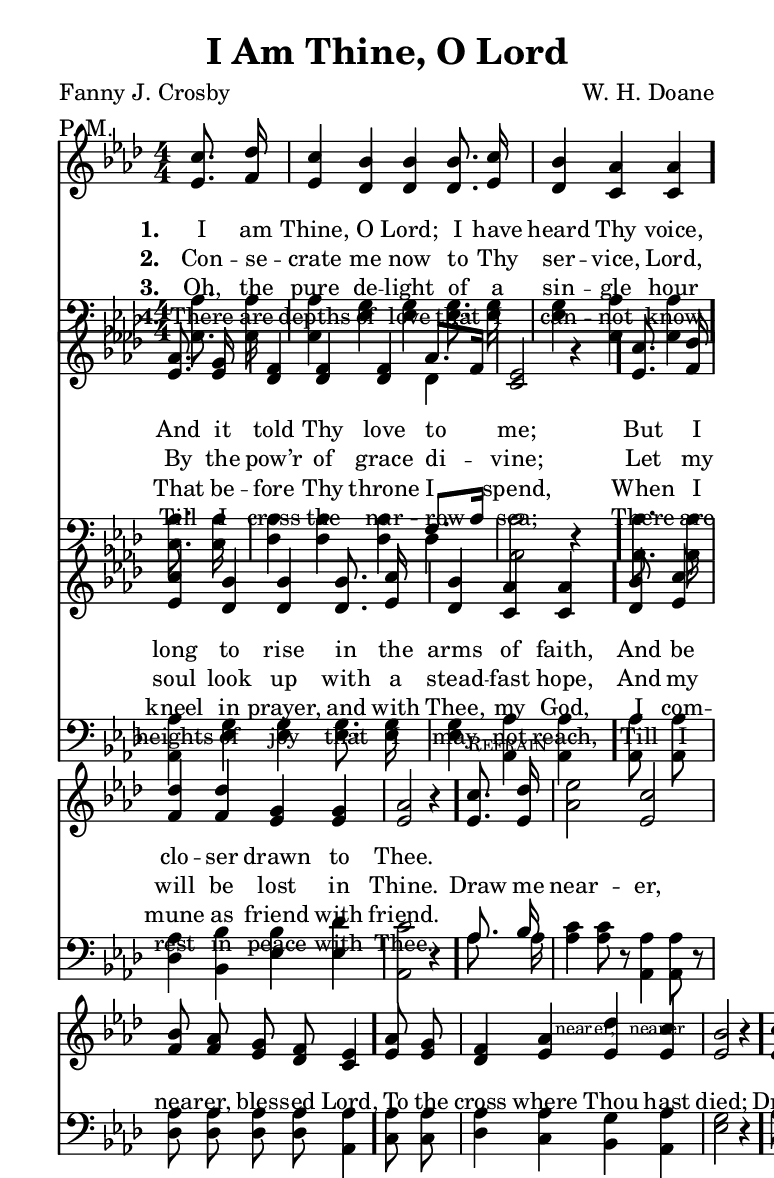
\include "common/global.ily"
\paper {
  \include "common/paper.ily"
  page-count = 1
system-count = 5

}

\header{
  hymnnumber = "221"
  title = "I Am Thine, O Lord"
  tunename = ""
  meter = "P. M."
  poet = "Fanny J. Crosby"
  composer = "W. H. Doane"
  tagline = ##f
}

ta = { \tempo 4=80 }
tb = { \tempo 4=40 }

global = {
  \include "common/overrides.ily"
  \override Staff.TimeSignature.style = #'numbered
  \time 4/4
  \override Score.MetronomeMark.transparent = ##t % hide all fermata changes too
  \ta
  \key aes \major
  \partial 4
  \autoBeamOff
}

patternA = { c8. c16 | c4 c c c8. c16 | c4 c c }
patternB = { c8. c16 | c4 c c c8.[ c16] | c2 c4 }
patternG = { c8. c16 | c4 c c c | c2 c4 }
patternC = { c8 c | c4 c c c | c2 c4 }
patternD = { c8. c16 | c2 c | c8 c c c c4 }
patternE = { c8. c16 | c4 c8 r c4 c8 r | c8 c c c c4 }
patternF = { c8. c16 | c4 c c4. c8 | c2 c4 }

notesSoprano = {
\global
\relative c'' {

  c8. des16 | c4 bes bes bes8. c16 | bes4 aes aes
  aes8. g16 | f4 f f aes8.[ f16] | ees2 r4
  c'8. des16 | c4 bes bes bes8. c16 | bes4 aes aes
  bes8 c | des4 des g, g | aes2 r4

  \eogbreak
  << s^\markup { \small \caps "Refrain" }
  { c8. des16 | ees2 c | bes8 aes g f ees4 } >>
  aes8 g | f4 aes des c | bes2 r4
  c8. des16 | ees4 ees8 r c4 c8 r | bes8 aes g f \tb des'4\fermata \ta
  c8. bes16 | aes4 aes c4. bes8 | aes2 r4

  \bar "|."

}
}

notesAlto = {
\global
\relative e' {

  \changePitch \patternA { ees f | ees des des des ees | des c c }
  \changePitch \patternG { ees ees | des des des des | c r }
  \changePitch \patternA { ees f | ees des des des ees | des c c }
  \changePitch \patternC { des ees | f f ees ees | ees r }

  \changePitch \patternD { ees ees | aes ees | f f ees des c }
  \changePitch \patternC { ees ees | des ees ees ees | ees r }
  \changePitch \patternE { ees ees | aes aes aes aes | f f ees des f }
  \changePitch \patternF { f f | ees ees ees des | c r }

}
}

notesTenor = {
\global
\relative a {

  \changePitch \patternA { aes aes | aes g g g g | g aes aes }
  \changePitch \patternB { aes aes | aes aes aes f aes | aes r }
  \changePitch \patternA { aes aes | aes g g g g | g aes aes }
  \changePitch \patternC { aes aes | aes bes bes des | c r }

  \changePitch \patternE { aes bes | c c aes aes | aes aes aes aes aes }
  \changePitch \patternC { aes aes | aes aes g aes | g r }
  \changePitch \patternE { aes bes | c c aes aes | aes aes aes aes aes }
  \changePitch \patternF { ees' des | c c aes g | aes r }

}
}

notesBass = {
\global
\relative f, {

  \changePitch \patternA { aes aes | aes ees' ees ees ees | ees aes, aes }
  \changePitch \patternG { c c | des des des des | aes r }
  \changePitch \patternA { aes aes | aes ees' ees ees ees | ees aes, aes }
  \changePitch \patternC { aes aes | des bes ees ees | aes, r }

  \changePitch \patternE { aes' aes | aes aes aes, aes | des des des des | aes }
  \changePitch \patternC { c c | des c bes aes | ees' r }
  \changePitch \patternE { aes aes | aes aes aes, aes | des des des des des_\fermata }
  \changePitch \patternF { des des | ees ees ees ees | aes, r }

}
}

Refrain = \lyricmode {

Draw me near -- er, near -- er, bless -- ed Lord, \bar "."
To the cross where Thou hast died; \bar "."
Draw me near -- er, near -- er, near -- er, bless -- ed Lord, \bar "."
To Thy pre -- cious, wound -- ed side. \bar "."

}

wordsA = \lyricmode {
\set stanza = "1."

I am Thine, O Lord; I have heard Thy voice, \bar "."
And it told Thy love to me; \bar "."
But I long to rise in the arms of faith, \bar "."
And be clo -- ser drawn to Thee. \bar "."

}

wordsB = \lyricmode {
\set stanza = "2."

Con -- se -- crate me now to Thy ser -- vice, Lord,
By the pow’r of grace di -- vine;
Let my soul look up with a stead -- fast hope,
And my will be lost in Thine.

\Refrain

}

wordsC = \lyricmode {
\set stanza = "3."

Oh, the pure de -- light of a sin -- gle hour
That be -- fore Thy throne I spend,
When I kneel in prayer, and with Thee, my God,
I com -- mune as friend with friend.

}

wordsD = \lyricmode {
\set stanza = "4."

There are depths of love that I can -- not know
Till I cross the nar -- row sea;
There are heights of joy that I may not reach,
Till I rest in peace with Thee.

}

BassRefrain = \lyricmode {

\override LyricText.font-size = #-2
\override LyricHyphen.thickness = #0.7
\repeat unfold 36 { \skip 4 }
near -- er, near -- er

}

\score {
  \context ChoirStaff <<
    \context Staff = upper <<
      \set Staff.autoBeaming = ##f
      \set ChoirStaff.systemStartDelimiter = #'SystemStartBar
      \set ChoirStaff.printPartCombineTexts = ##f
      \partcombine #'(2 . 11) \notesSoprano \notesAlto
      \context NullVoice = sopranos { \voiceOne << \notesSoprano >> }
      \context Lyrics = one   \lyricsto sopranos \wordsA
      \context Lyrics = two   \lyricsto sopranos \wordsB
      \context Lyrics = three \lyricsto sopranos \wordsC
      \context Lyrics = four  \lyricsto sopranos \wordsD
    >>
    \context Staff = men <<
      \set Staff.autoBeaming = ##f
      \clef bass
      \set ChoirStaff.printPartCombineTexts = ##f
      \partcombine #'(2 . 11) \notesTenor \notesBass
      \context NullVoice = basses { \voiceTwo << \notesBass >> }
    >>
    \new Lyrics \with { alignBelowContext = men } \lyricsto basses \BassRefrain
  >>
  \layout {
    \include "common/layout.ily"
  }
  #(cond ((ly:get-option 'eog-midi-permitted) #{ \midi{
    \include "common/midi.ily"
  } #}))
}

\version "2.19.49"  % necessary for upgrading to future LilyPond versions.

% vi:set et ts=2 sw=2 ai nocindent syntax=lilypond:
